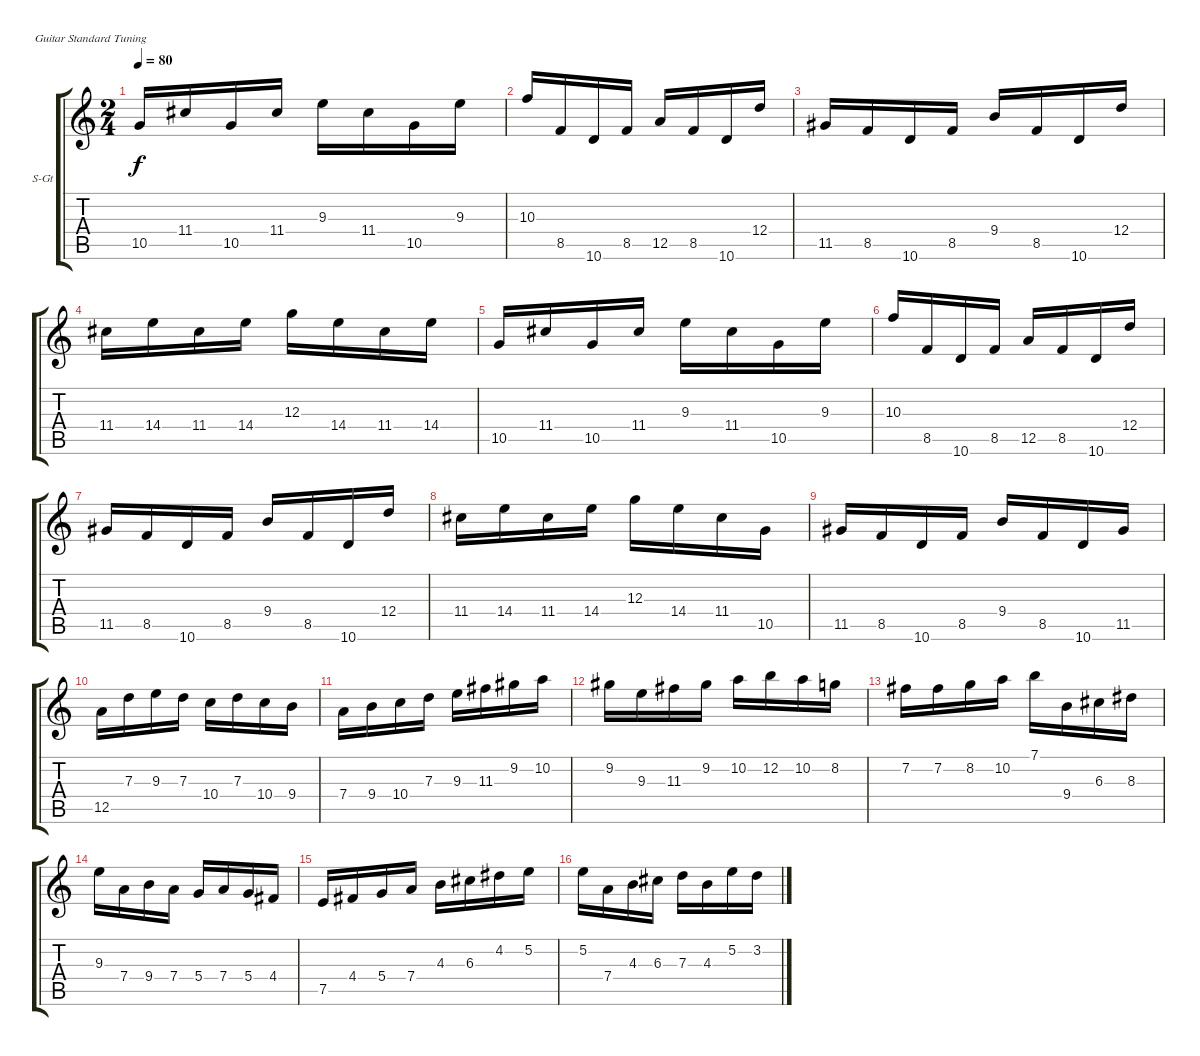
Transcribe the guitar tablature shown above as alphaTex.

\bracketExtendMode groupsimilarinstruments
\firstSystemTrackNameOrientation horizontal
\otherSystemsTrackNameOrientation horizontal
\track ("Piste 1" "S-Gt") {instrument acousticguitarsteel}
\staff {score tabs}
\tuning (E4 B3 G3 D3 A2 E2)
\ts (2 4)
\tempo 80
\clef g2
\ks aminor
10.5.16{dy f} 11.4.16 10.5.16 11.4.16 9.3.16 11.4.16 10.5.16 9.3.16 |
10.3.16 8.5.16 10.6.16 8.5.16 12.5.16 8.5.16 10.6.16 12.4.16 |
11.5.16 8.5.16 10.6.16 8.5.16 9.4.16 8.5.16 10.6.16 12.4.16 |
11.4.16 14.4.16 11.4.16 14.4.16 12.3.16 14.4.16 11.4.16 14.4.16 |
10.5.16 11.4.16 10.5.16 11.4.16 9.3.16 11.4.16 10.5.16 9.3.16 |
10.3.16 8.5.16 10.6.16 8.5.16 12.5.16 8.5.16 10.6.16 12.4.16 |
11.5.16 8.5.16 10.6.16 8.5.16 9.4.16 8.5.16 10.6.16 12.4.16 |
11.4.16 14.4.16 11.4.16 14.4.16 12.3.16 14.4.16 11.4.16 10.5.16 |
11.5.16 8.5.16 10.6.16 8.5.16 9.4.16 8.5.16 10.6.16 11.5.16 |
12.5.16 7.3.16 9.3.16 7.3.16 10.4.16 7.3.16 10.4.16 9.4.16 |
7.4.16 9.4.16 10.4.16 7.3.16 9.3.16 11.3.16 9.2.16 10.2.16 |
9.2.16 9.3.16 11.3.16 9.2.16 10.2.16 12.2.16 10.2.16 8.2.16 |
7.2.16 7.2.16 8.2.16 10.2.16 7.1.16 9.4.16 6.3.16 8.3.16 |
9.3.16 7.4.16 9.4.16 7.4.16 5.4.16 7.4.16 5.4.16 4.4.16 |
7.5.16 4.4.16 5.4.16 7.4.16 4.3.16 6.3.16 4.2.16 5.2.16 |
5.2.16 7.4.16 4.3.16 6.3.16 7.3.16 4.3.16 5.2.16 3.2.16
